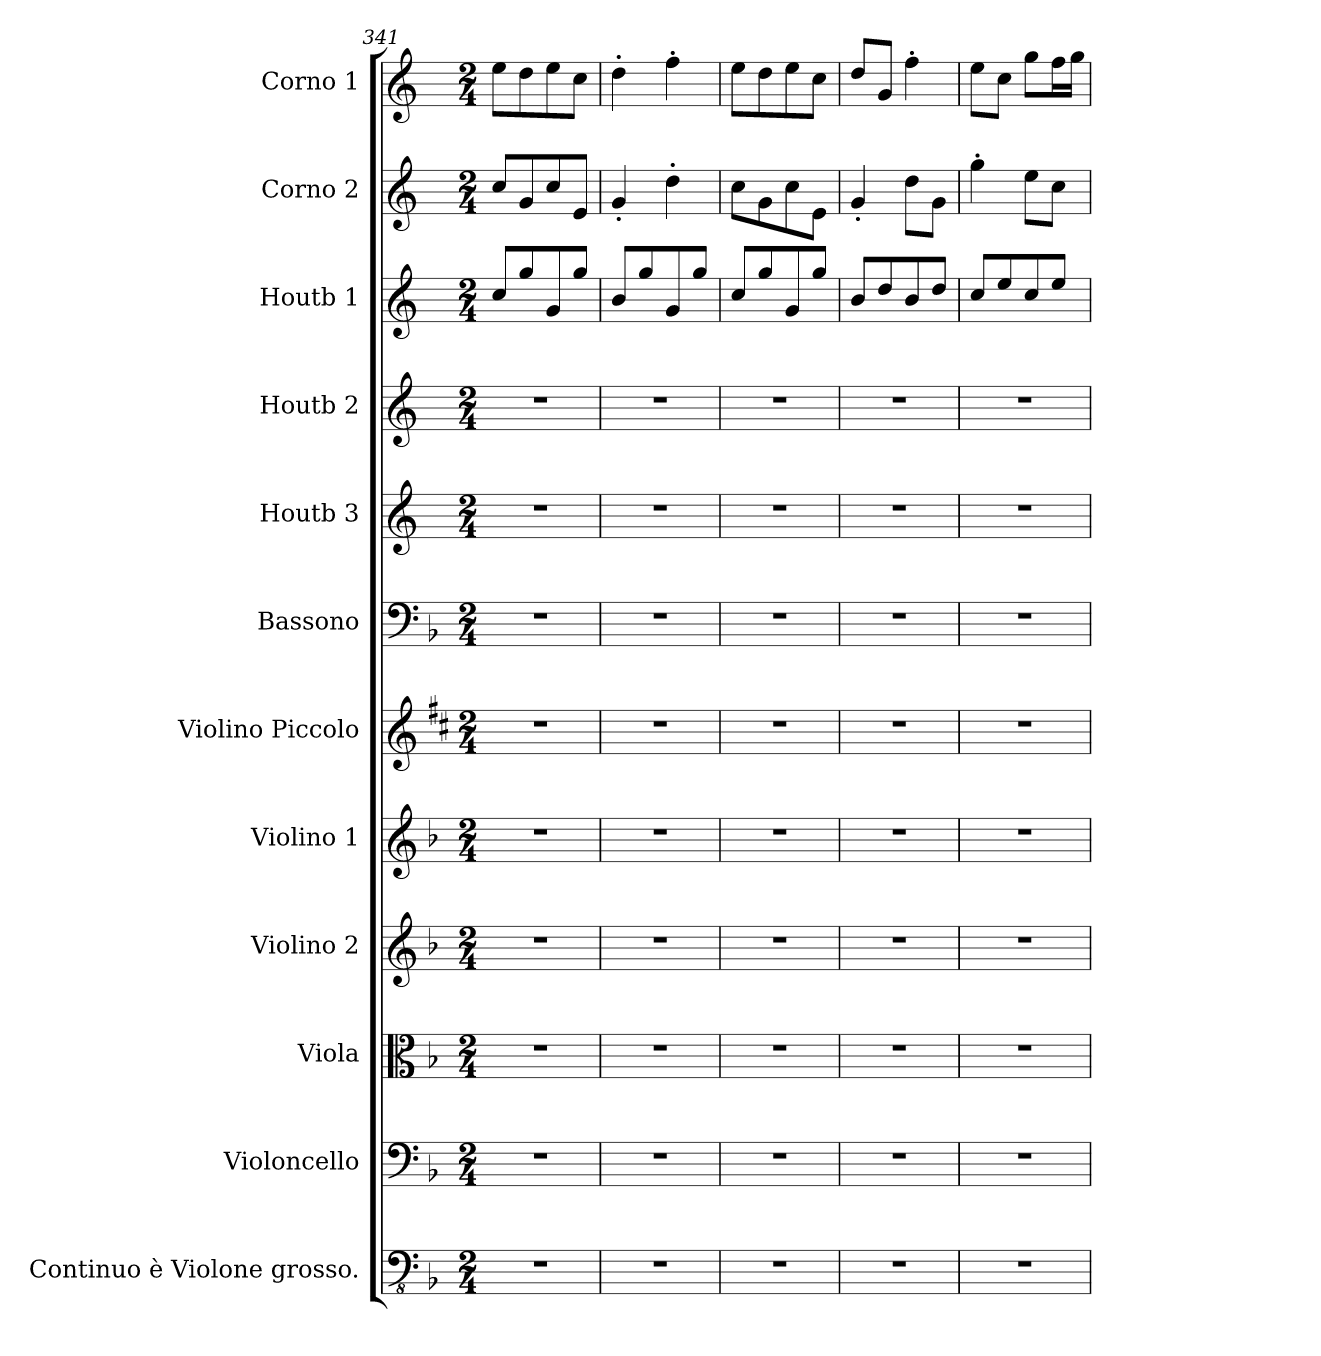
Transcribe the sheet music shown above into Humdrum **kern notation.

**kern	**kern	**kern	**kern	**kern	**kern	**kern	**kern	**kern	**kern	**kern	**kern
*part12	*part11	*part10	*part9	*part8	*part7	*part6	*part5	*part4	*part3	*part2	*part1
*staff12	*staff11	*staff10	*staff9	*staff8	*staff7	*staff6	*staff5	*staff4	*staff3	*staff2	*staff1
*I"Continuo è Violone grosso.	*I"Violoncello	*I"Viola	*I"Violino 2	*I"Violino 1	*I"Violino Piccolo	*I"Bassono	*I"Houtb 3	*I"Houtb 2	*I"Houtb 1	*I"Corno 2	*I"Corno 1
*	*I'Vc	*I'Vla	*I'Vln	*I'Vln	*I'Vln	*I'Bsn	*	*	*	*	*
*clefFv4	*clefF4	*clefC3	*clefG2	*clefG2	*clefG2	*clefF4	*clefG2	*clefG2	*clefG2	*clefG2	*clefG2
*ITrd7c12	*	*	*	*	*ITrd-2c-3	*	*ITrd4c7	*ITrd4c7	*ITrd4c7	*ITrd4c7	*ITrd4c7
*k[b-]	*k[b-]	*k[b-]	*k[b-]	*k[b-]	*k[b-]	*k[b-]	*k[b-]	*k[b-]	*k[b-]	*k[b-]	*k[b-]
*M2/4	*M2/4	*M2/4	*M2/4	*M2/4	*M2/4	*M2/4	*M2/4	*M2/4	*M2/4	*M2/4	*M2/4
=341	=341	=341	=341	=341	=341	=341	=341	=341	=341	=341	=341
2r	2r	2r	2r	2r	2r	2r	2r	2r	8f/L	8f/L	8a\L
.	.	.	.	.	.	.	.	.	8cc/	8c/	8g\
.	.	.	.	.	.	.	.	.	8c/	8f/	8a\
.	.	.	.	.	.	.	.	.	8cc/J	8A/J	8f\J
=342	=342	=342	=342	=342	=342	=342	=342	=342	=342	=342	=342
2r	2r	2r	2r	2r	2r	2r	2r	2r	8e/L	4c'/	4g'\
.	.	.	.	.	.	.	.	.	8cc/	.	.
.	.	.	.	.	.	.	.	.	8c/	4g'\	4b-'\
.	.	.	.	.	.	.	.	.	8cc/J	.	.
=343	=343	=343	=343	=343	=343	=343	=343	=343	=343	=343	=343
2r	2r	2r	2r	2r	2r	2r	2r	2r	8f/L	8f\L	8a\L
.	.	.	.	.	.	.	.	.	8cc/	8c\	8g\
.	.	.	.	.	.	.	.	.	8c/	8f\	8a\
.	.	.	.	.	.	.	.	.	8cc/J	8A\J	8f\J
=344	=344	=344	=344	=344	=344	=344	=344	=344	=344	=344	=344
2r	2r	2r	2r	2r	2r	2r	2r	2r	8e/L	4c'/	8g\L
.	.	.	.	.	.	.	.	.	8g/	.	8c/J
.	.	.	.	.	.	.	.	.	8e/	8g\L	4b-'\
.	.	.	.	.	.	.	.	.	8g/J	8c\J	.
=345	=345	=345	=345	=345	=345	=345	=345	=345	=345	=345	=345
2r	2r	2r	2r	2r	2r	2r	2r	2r	8f/L	4cc'\	8a\L
.	.	.	.	.	.	.	.	.	8a/	.	8f\J
.	.	.	.	.	.	.	.	.	8f/	8a\L	8cc\L
.	.	.	.	.	.	.	.	.	8a/J	8f\J	16b-\L
.	.	.	.	.	.	.	.	.	.	.	16cc\JJ
=	=	=	=	=	=	=	=	=	=	=	=
*-	*-	*-	*-	*-	*-	*-	*-	*-	*-	*-	*-
